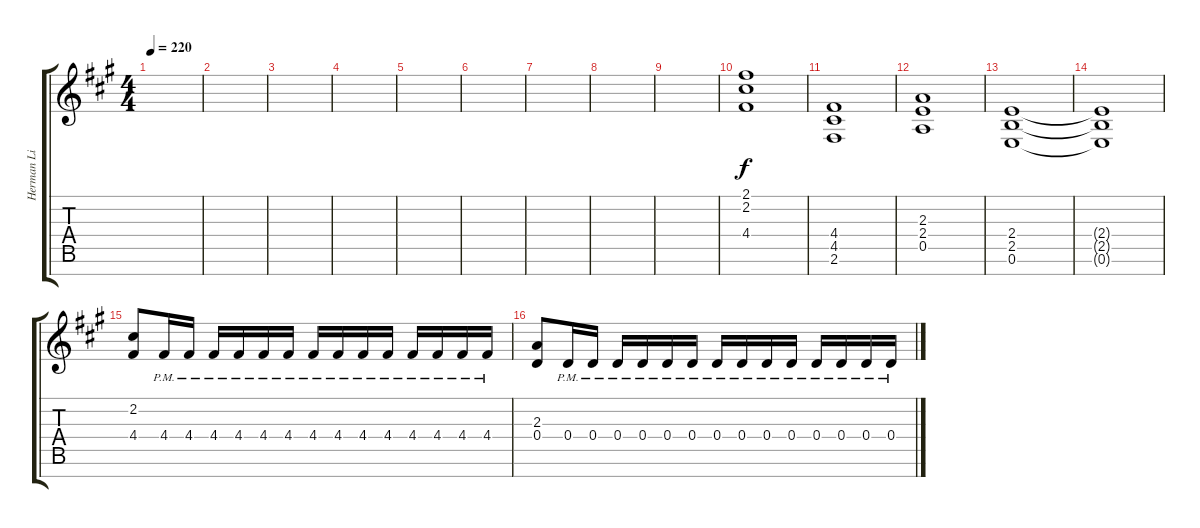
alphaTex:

\track ("Herman Li II" "Herman Li ") {instrument overdrivenguitar}
\staff {score tabs}
\tuning (E4 B3 G3 D3 A2 E2 B1) {hide}
\ts (4 4)
\tempo 220
\clef g2
\ks a
|
|
|
|
|
|
|
|
|
(2.1 2.2 4.4).1 |
(4.4 4.5 2.6).1 |
(2.3 2.4 0.5).1 |
(2.4 2.5 0.6).1 |
(2.4{t} 2.5{t} 0.6{t}).1 |
(2.2 4.4).8 4.4{pm}.16 4.4{pm}.16 4.4{pm}.16 4.4{pm}.16 4.4{pm}.16 4.4{pm}.16 4.4{pm}.16 4.4{pm}.16 4.4{pm}.16 4.4{pm}.16 4.4{pm}.16 4.4{pm}.16 4.4{pm}.16 4.4{pm}.16 |
(2.3 0.4).8 0.4{pm}.16 0.4{pm}.16 0.4{pm}.16 0.4{pm}.16 0.4{pm}.16 0.4{pm}.16 0.4{pm}.16 0.4{pm}.16 0.4{pm}.16 0.4{pm}.16 0.4{pm}.16 0.4{pm}.16 0.4{pm}.16 0.4{pm}.16
